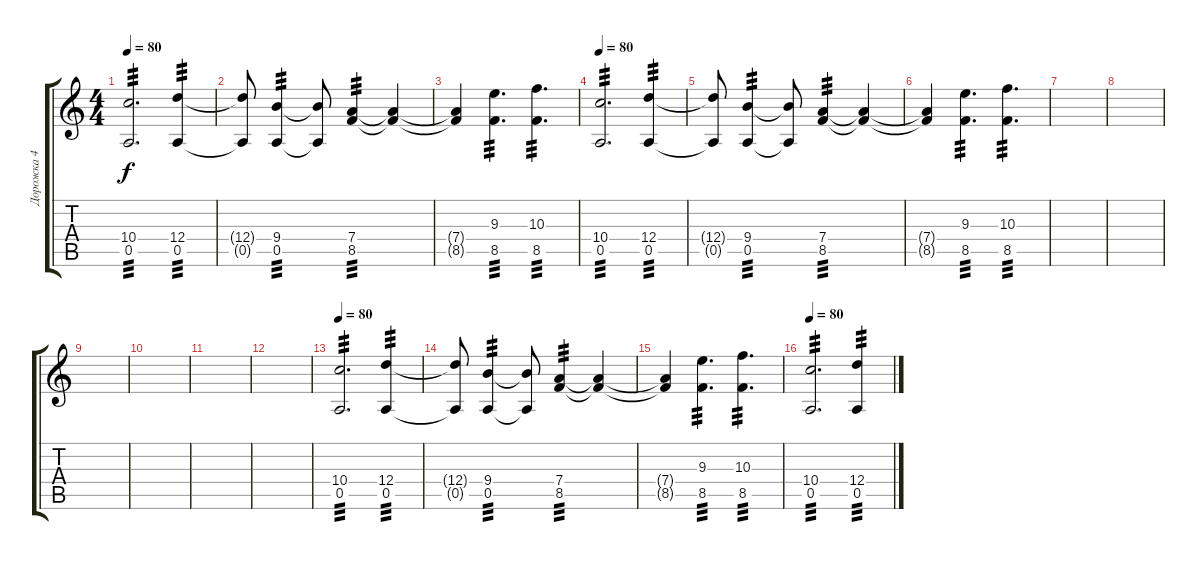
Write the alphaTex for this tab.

\track ("Дорожка 4" "Дорожка 4") {instrument distortionguitar}
\staff {score tabs}
\tuning (E4 B3 G3 D3 A2 E2) {hide}
\ts (4 4)
\tempo 80
\clef g2
\ks c
(10.4 0.5).2{d tp 3 dy f} (12.4 0.5).4{tp 3} |
(12.4{t} 0.5{t}).8 (9.4 0.5).4{tp 3} (9.4{t} 0.5{t}).8 (7.4 8.5).4{tp 3} (7.4{t} 8.5{t}).4 |
(7.4{t} 8.5{t}).4 (9.3 8.5).4{d tp 3} (10.3 8.5).4{d tp 3} |
\tempo 80
(10.4 0.5).2{d tp 3} (12.4 0.5).4{tp 3} |
(12.4{t} 0.5{t}).8 (9.4 0.5).4{tp 3} (9.4{t} 0.5{t}).8 (7.4 8.5).4{tp 3} (7.4{t} 8.5{t}).4 |
(7.4{t} 8.5{t}).4 (9.3 8.5).4{d tp 3} (10.3 8.5).4{d tp 3} |
|
|
|
|
|
|
\tempo 80
(10.4 0.5).2{d tp 3} (12.4 0.5).4{tp 3} |
(12.4{t} 0.5{t}).8 (9.4 0.5).4{tp 3} (9.4{t} 0.5{t}).8 (7.4 8.5).4{tp 3} (7.4{t} 8.5{t}).4 |
(7.4{t} 8.5{t}).4 (9.3 8.5).4{d tp 3} (10.3 8.5).4{d tp 3} |
\tempo 80
(10.4 0.5).2{d tp 3} (12.4 0.5).4{tp 3}
